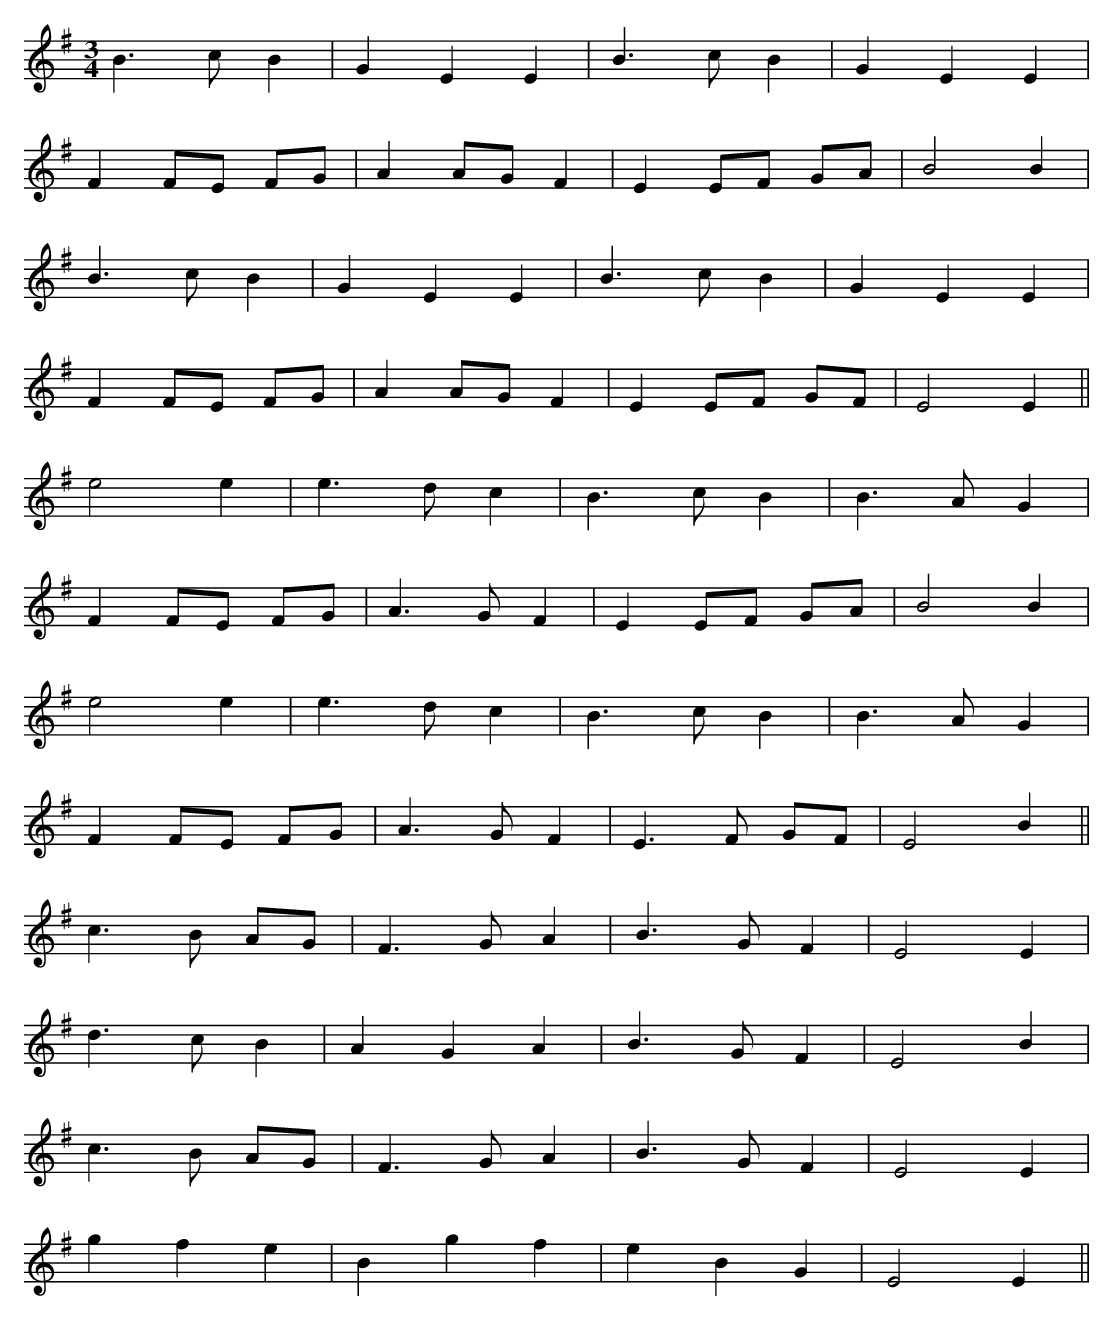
X:1
M:3/4
K:Emin
B3c B2|G2 E2 E2|B3c B2|G2 E2 E2|
F2 FE FG|A2 AG F2|E2 EF GA|B4 B2|
B3c B2|G2 E2 E2|B3c B2|G2 E2 E2|
F2 FE FG|A2 AG F2|E2 EF GF|E4 E2||
e4 e2|e3d c2|B3c B2|B3A G2|
F2 FE FG|A3G F2|E2 EF GA|B4 B2|
e4 e2|e3d c2|B3c B2|B3A G2|
F2 FE FG|A3G F2|E3F GF|E4 B2||
c3B AG|F3G A2|B3G F2|E4 E2|
d3c B2|A2 G2 A2|B3G F2|E4 B2|
c3B AG|F3G A2|B3G F2|E4 E2|
g2 f2 e2|B2 g2 f2|e2 B2 G2|E4 E2||
